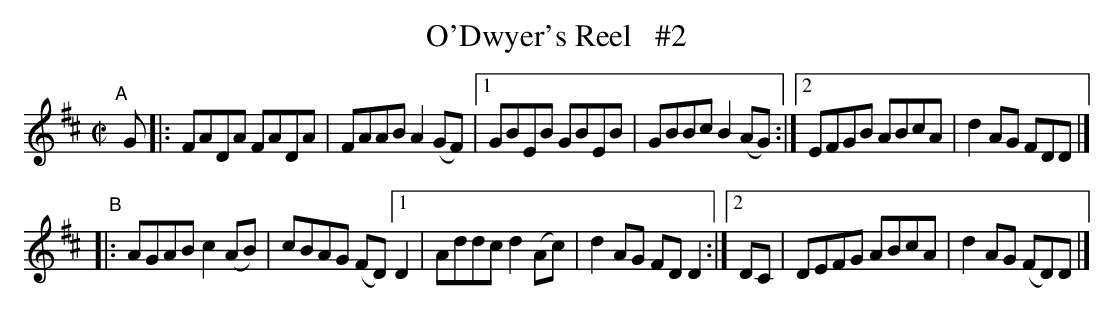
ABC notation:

X:1
T: O'Dwyer's Reel   #2
M: C|
L: 1/8
K: D
"^A"[|] G \
|: FADA FADA | FAAB A2(GF) |\
[1 GBEB GBEB | GBBc B2(AG) :|\
[2 EFGB ABcA | d2AG FDD |]
"^B" |: AGAB c2(AB) | cBAG (FD) \
[1 D2 | Addc d2(Ac) | d2AG FDD2 :|\
[2 DC | DEFG ABcA | d2AG (FD)D |]
